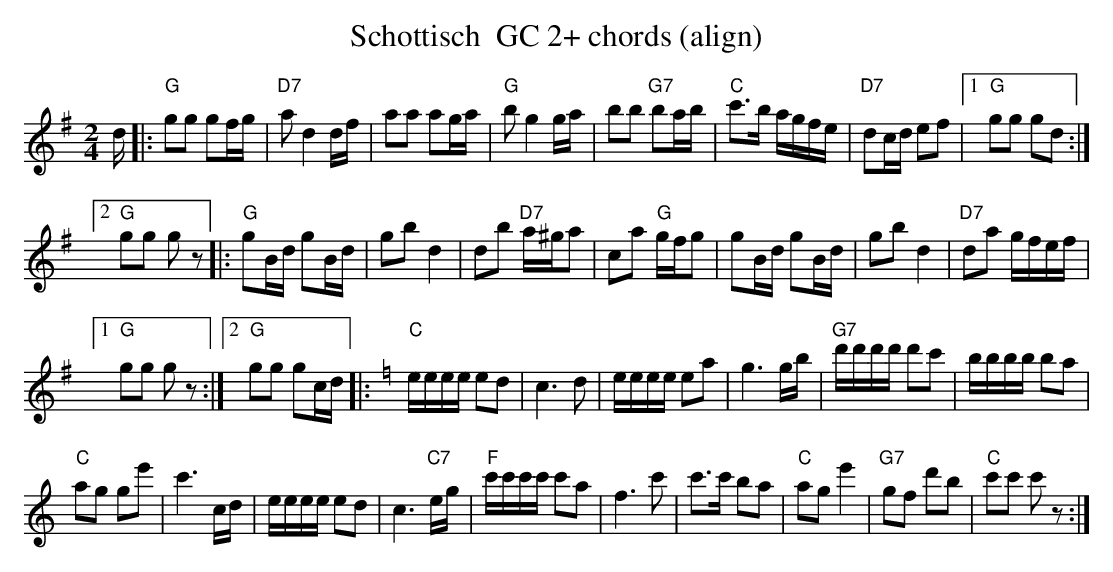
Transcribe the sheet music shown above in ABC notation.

X:1
T:Schottisch  GC 2+ chords (align)
M:2/4
L:1/16
K:Gmaj%%MIDI gchordon
d |: "G"g2g2 g2fg | "D7"a2d4df | a2a2 a2ga | "G"b2g4 ga | b2b2 "G7"b2ab | \
"C"c'3b agfe | "D7"d2cd e2f2 |1 "G"g2g2 g2d2 :|2
 "G"g2g2 g2z2 |: "G"g2Bd g2Bd | g2b2d4 | \
d2b2 "D7"a^ga2 | c2a2 "G"gfg2 | g2Bd g2Bd | g2b2d4 | "D7"d2a2 gfef |1
 "G"g2g2 g2z2 :|2 \
"G"g2g2 g2cd |: [K:Cmaj] "C"eeee e2d2 | c6d2 | eeee e2a2 | g6gb | "G7"d'd'd'd' d'2c'2 | \
bbbb b2a2 |
 "C"a2g2 g2e'2 | c'6cd | eeee e2d2 | c6"C7"eg | \
"F"c'c'c'c' c'2a2 | f6c'2 | c'3c' b2a2 | "C"a2g2e'4 | "G7"g2f2 d'2b2 | "C"c'2c'2 c'2z2 :|
